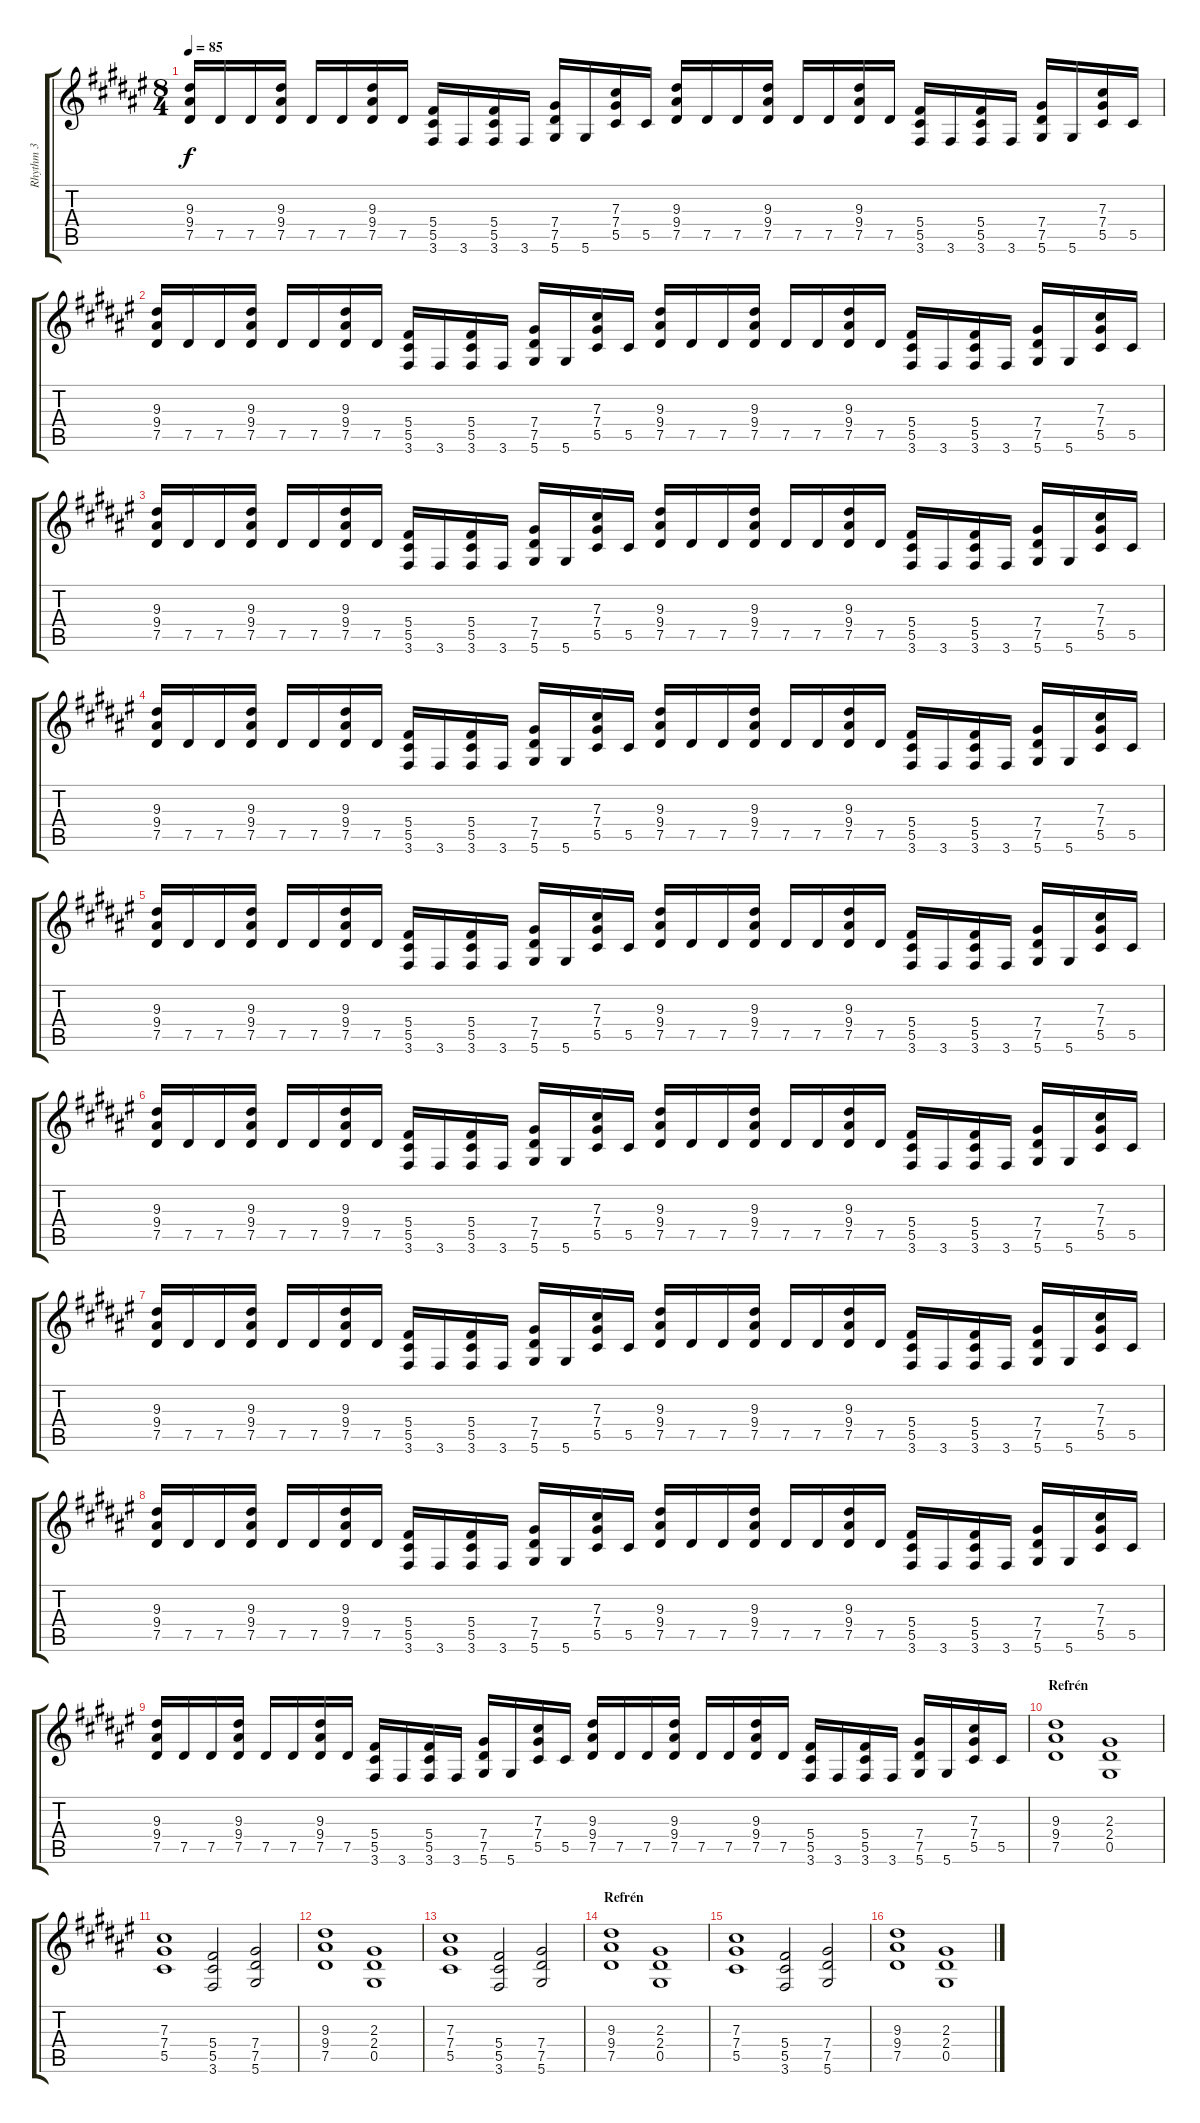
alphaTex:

\track ("Rhythm 3" "Rhythm 3") {instrument distortionguitar}
\staff {score tabs}
\tuning (Eb4 Bb3 Gb3 Db3 Ab2 Eb2) {hide}
\ts (8 4)
\tempo 85
\clef g2
\ks d#minor
(9.3 9.4 7.5).16{dy f} 7.5.16 7.5.16 (9.3 9.4 7.5).16 7.5.16 7.5.16 (9.3 9.4 7.5).16 7.5.16 (5.4 5.5 3.6).16 3.6.16 (5.4 5.5 3.6).16 3.6.16 (7.4 7.5 5.6).16 5.6.16 (7.3 7.4 5.5).16 5.5.16 (9.3 9.4 7.5).16 7.5.16 7.5.16 (9.3 9.4 7.5).16 7.5.16 7.5.16 (9.3 9.4 7.5).16 7.5.16 (5.4 5.5 3.6).16 3.6.16 (5.4 5.5 3.6).16 3.6.16 (7.4 7.5 5.6).16 5.6.16 (7.3 7.4 5.5).16 5.5.16 |
(9.3 9.4 7.5).16 7.5.16 7.5.16 (9.3 9.4 7.5).16 7.5.16 7.5.16 (9.3 9.4 7.5).16 7.5.16 (5.4 5.5 3.6).16 3.6.16 (5.4 5.5 3.6).16 3.6.16 (7.4 7.5 5.6).16 5.6.16 (7.3 7.4 5.5).16 5.5.16 (9.3 9.4 7.5).16 7.5.16 7.5.16 (9.3 9.4 7.5).16 7.5.16 7.5.16 (9.3 9.4 7.5).16 7.5.16 (5.4 5.5 3.6).16 3.6.16 (5.4 5.5 3.6).16 3.6.16 (7.4 7.5 5.6).16 5.6.16 (7.3 7.4 5.5).16 5.5.16 |
(9.3 9.4 7.5).16 7.5.16 7.5.16 (9.3 9.4 7.5).16 7.5.16 7.5.16 (9.3 9.4 7.5).16 7.5.16 (5.4 5.5 3.6).16 3.6.16 (5.4 5.5 3.6).16 3.6.16 (7.4 7.5 5.6).16 5.6.16 (7.3 7.4 5.5).16 5.5.16 (9.3 9.4 7.5).16 7.5.16 7.5.16 (9.3 9.4 7.5).16 7.5.16 7.5.16 (9.3 9.4 7.5).16 7.5.16 (5.4 5.5 3.6).16 3.6.16 (5.4 5.5 3.6).16 3.6.16 (7.4 7.5 5.6).16 5.6.16 (7.3 7.4 5.5).16 5.5.16 |
(9.3 9.4 7.5).16 7.5.16 7.5.16 (9.3 9.4 7.5).16 7.5.16 7.5.16 (9.3 9.4 7.5).16 7.5.16 (5.4 5.5 3.6).16 3.6.16 (5.4 5.5 3.6).16 3.6.16 (7.4 7.5 5.6).16 5.6.16 (7.3 7.4 5.5).16 5.5.16 (9.3 9.4 7.5).16 7.5.16 7.5.16 (9.3 9.4 7.5).16 7.5.16 7.5.16 (9.3 9.4 7.5).16 7.5.16 (5.4 5.5 3.6).16 3.6.16 (5.4 5.5 3.6).16 3.6.16 (7.4 7.5 5.6).16 5.6.16 (7.3 7.4 5.5).16 5.5.16 |
(9.3 9.4 7.5).16 7.5.16 7.5.16 (9.3 9.4 7.5).16 7.5.16 7.5.16 (9.3 9.4 7.5).16 7.5.16 (5.4 5.5 3.6).16 3.6.16 (5.4 5.5 3.6).16 3.6.16 (7.4 7.5 5.6).16 5.6.16 (7.3 7.4 5.5).16 5.5.16 (9.3 9.4 7.5).16 7.5.16 7.5.16 (9.3 9.4 7.5).16 7.5.16 7.5.16 (9.3 9.4 7.5).16 7.5.16 (5.4 5.5 3.6).16 3.6.16 (5.4 5.5 3.6).16 3.6.16 (7.4 7.5 5.6).16 5.6.16 (7.3 7.4 5.5).16 5.5.16 |
(9.3 9.4 7.5).16 7.5.16 7.5.16 (9.3 9.4 7.5).16 7.5.16 7.5.16 (9.3 9.4 7.5).16 7.5.16 (5.4 5.5 3.6).16 3.6.16 (5.4 5.5 3.6).16 3.6.16 (7.4 7.5 5.6).16 5.6.16 (7.3 7.4 5.5).16 5.5.16 (9.3 9.4 7.5).16 7.5.16 7.5.16 (9.3 9.4 7.5).16 7.5.16 7.5.16 (9.3 9.4 7.5).16 7.5.16 (5.4 5.5 3.6).16 3.6.16 (5.4 5.5 3.6).16 3.6.16 (7.4 7.5 5.6).16 5.6.16 (7.3 7.4 5.5).16 5.5.16 |
(9.3 9.4 7.5).16 7.5.16 7.5.16 (9.3 9.4 7.5).16 7.5.16 7.5.16 (9.3 9.4 7.5).16 7.5.16 (5.4 5.5 3.6).16 3.6.16 (5.4 5.5 3.6).16 3.6.16 (7.4 7.5 5.6).16 5.6.16 (7.3 7.4 5.5).16 5.5.16 (9.3 9.4 7.5).16 7.5.16 7.5.16 (9.3 9.4 7.5).16 7.5.16 7.5.16 (9.3 9.4 7.5).16 7.5.16 (5.4 5.5 3.6).16 3.6.16 (5.4 5.5 3.6).16 3.6.16 (7.4 7.5 5.6).16 5.6.16 (7.3 7.4 5.5).16 5.5.16 |
(9.3 9.4 7.5).16 7.5.16 7.5.16 (9.3 9.4 7.5).16 7.5.16 7.5.16 (9.3 9.4 7.5).16 7.5.16 (5.4 5.5 3.6).16 3.6.16 (5.4 5.5 3.6).16 3.6.16 (7.4 7.5 5.6).16 5.6.16 (7.3 7.4 5.5).16 5.5.16 (9.3 9.4 7.5).16 7.5.16 7.5.16 (9.3 9.4 7.5).16 7.5.16 7.5.16 (9.3 9.4 7.5).16 7.5.16 (5.4 5.5 3.6).16 3.6.16 (5.4 5.5 3.6).16 3.6.16 (7.4 7.5 5.6).16 5.6.16 (7.3 7.4 5.5).16 5.5.16 |
(9.3 9.4 7.5).16 7.5.16 7.5.16 (9.3 9.4 7.5).16 7.5.16 7.5.16 (9.3 9.4 7.5).16 7.5.16 (5.4 5.5 3.6).16 3.6.16 (5.4 5.5 3.6).16 3.6.16 (7.4 7.5 5.6).16 5.6.16 (7.3 7.4 5.5).16 5.5.16 (9.3 9.4 7.5).16 7.5.16 7.5.16 (9.3 9.4 7.5).16 7.5.16 7.5.16 (9.3 9.4 7.5).16 7.5.16 (5.4 5.5 3.6).16 3.6.16 (5.4 5.5 3.6).16 3.6.16 (7.4 7.5 5.6).16 5.6.16 (7.3 7.4 5.5).16 5.5.16 |
\section ("" "Refrén")
(9.3 9.4 7.5).1 (2.3 2.4 0.5).1 |
(7.3 7.4 5.5).1 (5.4 5.5 3.6).2 (7.4 7.5 5.6).2 |
(9.3 9.4 7.5).1 (2.3 2.4 0.5).1 |
(7.3 7.4 5.5).1 (5.4 5.5 3.6).2 (7.4 7.5 5.6).2 |
\section ("" "Refrén")
(9.3 9.4 7.5).1 (2.3 2.4 0.5).1 |
(7.3 7.4 5.5).1 (5.4 5.5 3.6).2 (7.4 7.5 5.6).2 |
(9.3 9.4 7.5).1 (2.3 2.4 0.5).1
